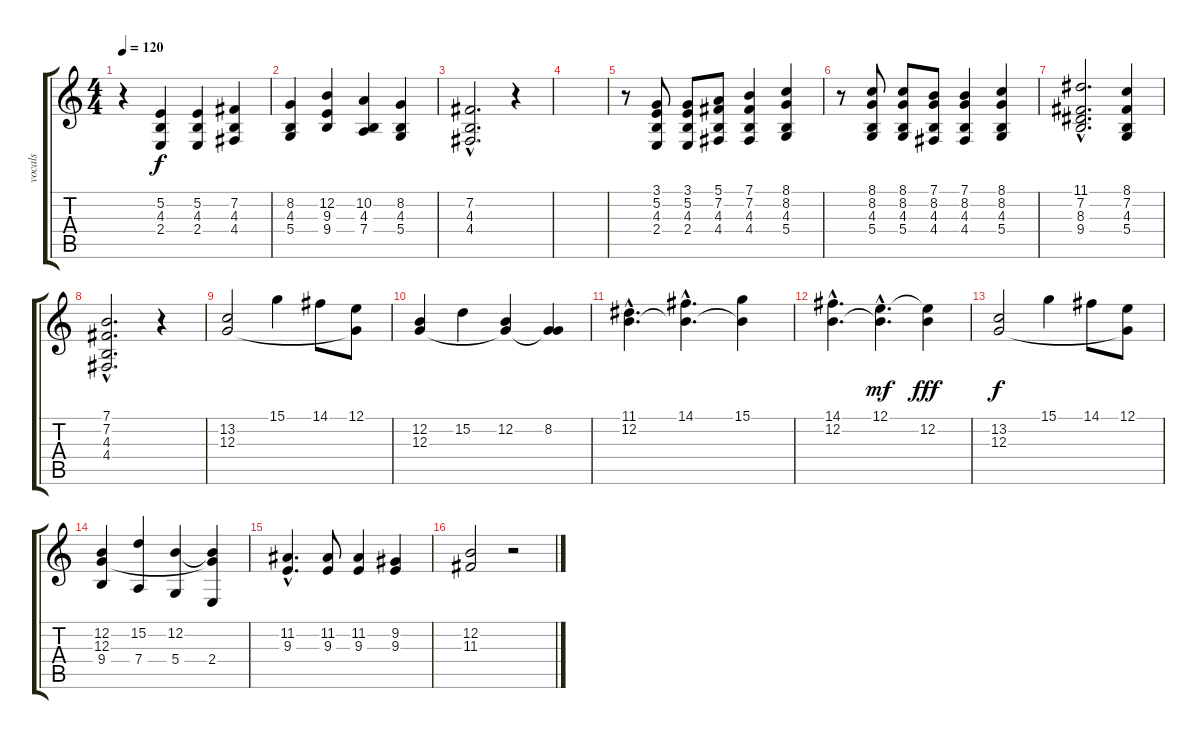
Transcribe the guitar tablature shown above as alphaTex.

\track ("vocals " "vocals ") {instrument choiraahs}
\staff {score tabs}
\tuning (E4 B3 G3 D3 A2 E2) {hide}
\ts (4 4)
\tempo 120
\clef g2
\ks c
r.4{dy f} (5.2 4.3 2.4).4 (5.2 4.3 2.4).4 (7.2 4.3 4.4).4 |
(8.2 4.3 5.4).4 (12.2 9.3 9.4).4 (10.2 4.3 7.4).4 (8.2 4.3 5.4).4 |
(7.2{hac} 4.3{hac} 4.4{hac}).2{d} r.4 |
|
r.8 (3.1 5.2 4.3 2.4).8 (3.1 5.2 4.3 2.4).8 (5.1 7.2 4.3 4.4).8 (7.1 7.2 4.3 4.4).4 (8.1 8.2 4.3 5.4).4 |
r.8 (8.1 8.2 4.3 5.4).8 (8.1 8.2 4.3 5.4).8 (7.1 8.2 4.3 4.4).8 (7.1 8.2 4.3 4.4).4 (8.1 8.2 4.3 5.4).4 |
(11.1{hac} 7.2{hac} 8.3{hac} 9.4{hac}).2{d} (8.1 7.2 4.3 5.4).4 |
(7.1{hac} 7.2{hac} 4.3{hac} 4.4{hac}).2{d} r.4 |
(13.2 12.3).2 15.1.4 14.1.8 (12.1 12.3{t}).8 |
(12.2 12.3).4 15.2.4 (12.2 12.3{t}).4 (8.2 12.3{t}).4 |
(11.1{hac} 12.2{hac}).4{d} (14.1{hac} 12.2{hac t}).4{d} (15.1 12.2{t}).4 |
(14.1{hac} 12.2{hac}).4{d} (12.1{hac} 12.2{hac t}).4{d dy mf} (12.1{t} 12.2).4{dy fff} |
(13.2 12.3).2{dy f} 15.1.4 14.1.8 (12.1 12.3{t}).8 |
(12.2 12.3 9.4).4 (15.2 7.4).4 (12.2 5.4).4 (12.2{t} 12.3{t} 2.4).4 |
(11.2{hac} 9.3{hac}).4{d} (11.2 9.3).8 (11.2 9.3).4 (9.2 9.3).4 |
(12.2 11.3).2 r.2
